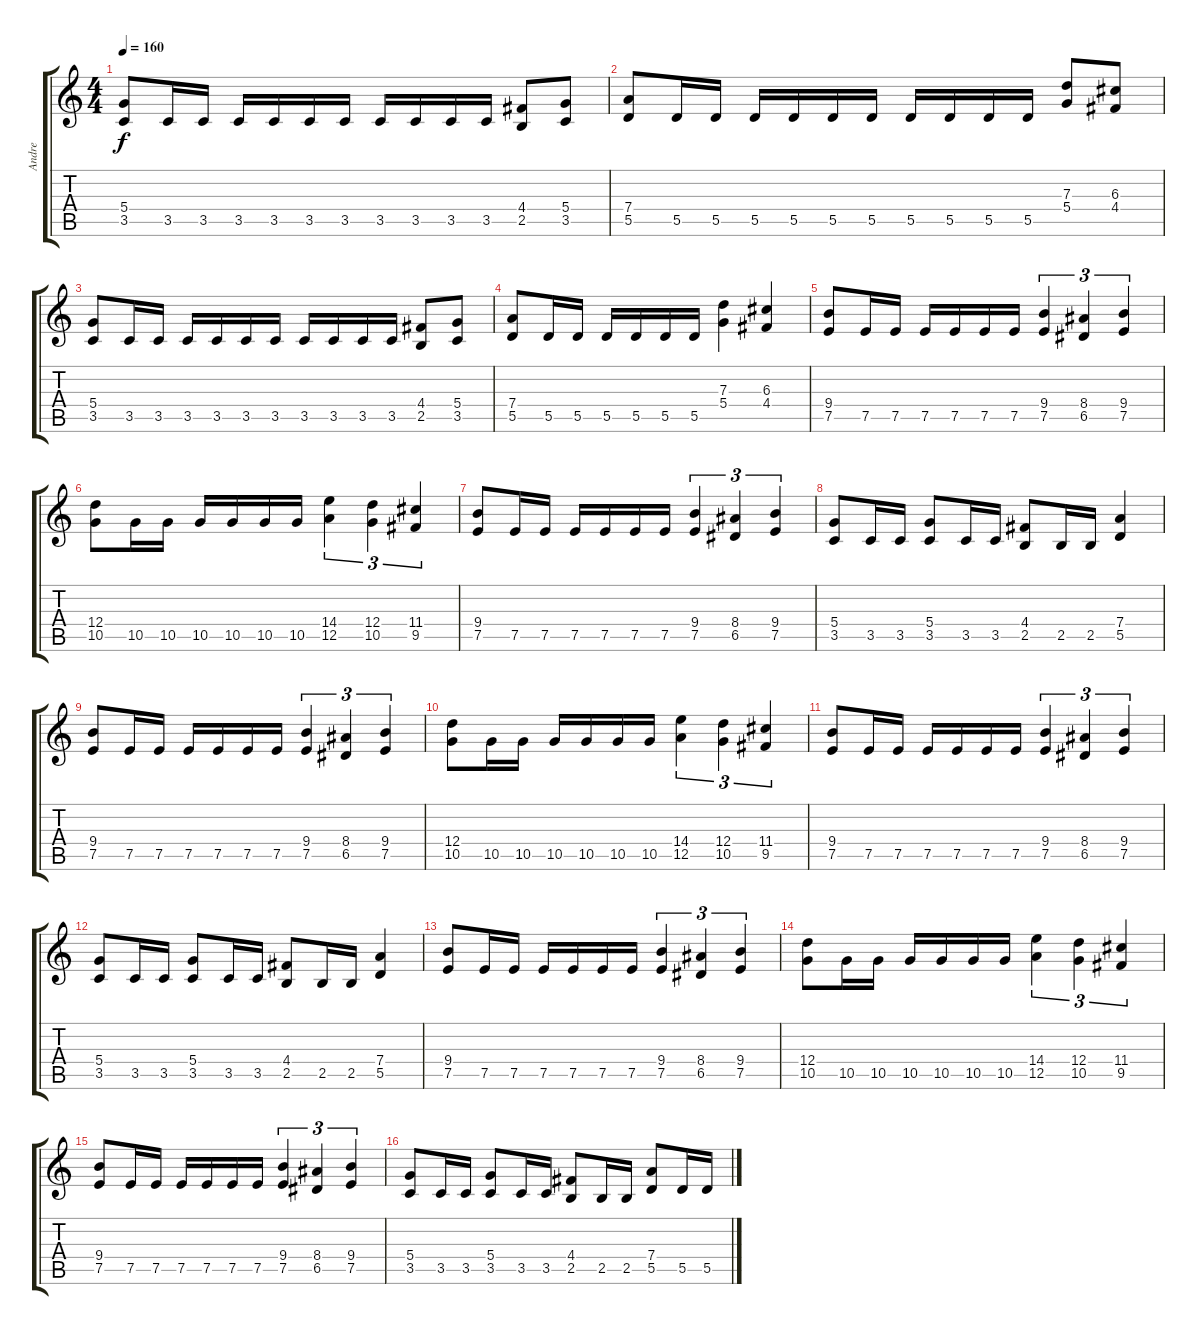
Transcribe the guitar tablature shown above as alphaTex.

\track ("Andre" "Andre") {instrument overdrivenguitar}
\staff {score tabs}
\tuning (E4 B3 G3 D3 A2 E2) {hide}
\ts (4 4)
\tempo 160
\clef g2
\ks c
(5.4 3.5).8{dy f} 3.5.16 3.5.16 3.5.16 3.5.16 3.5.16 3.5.16 3.5.16 3.5.16 3.5.16 3.5.16 (4.4 2.5).8 (5.4 3.5).8 |
(7.4 5.5).8 5.5.16 5.5.16 5.5.16 5.5.16 5.5.16 5.5.16 5.5.16 5.5.16 5.5.16 5.5.16 (7.3 5.4).8 (6.3 4.4).8 |
(5.4 3.5).8 3.5.16 3.5.16 3.5.16 3.5.16 3.5.16 3.5.16 3.5.16 3.5.16 3.5.16 3.5.16 (4.4 2.5).8 (5.4 3.5).8 |
(7.4 5.5).8 5.5.16 5.5.16 5.5.16 5.5.16 5.5.16 5.5.16 (7.3 5.4).4 (6.3 4.4).4 |
(9.4 7.5).8 7.5.16 7.5.16 7.5.16 7.5.16 7.5.16 7.5.16 (9.4 7.5).4{tu (3 2)} (8.4 6.5).4{tu (3 2)} (9.4 7.5).4{tu (3 2)} |
(12.4 10.5).8 10.5.16 10.5.16 10.5.16 10.5.16 10.5.16 10.5.16 (14.4 12.5).4{tu (3 2)} (12.4 10.5).4{tu (3 2)} (11.4 9.5).4{tu (3 2)} |
(9.4 7.5).8 7.5.16 7.5.16 7.5.16 7.5.16 7.5.16 7.5.16 (9.4 7.5).4{tu (3 2)} (8.4 6.5).4{tu (3 2)} (9.4 7.5).4{tu (3 2)} |
(5.4 3.5).8 3.5.16 3.5.16 (5.4 3.5).8 3.5.16 3.5.16 (4.4 2.5).8 2.5.16 2.5.16 (7.4 5.5).4 |
(9.4 7.5).8 7.5.16 7.5.16 7.5.16 7.5.16 7.5.16 7.5.16 (9.4 7.5).4{tu (3 2)} (8.4 6.5).4{tu (3 2)} (9.4 7.5).4{tu (3 2)} |
(12.4 10.5).8 10.5.16 10.5.16 10.5.16 10.5.16 10.5.16 10.5.16 (14.4 12.5).4{tu (3 2)} (12.4 10.5).4{tu (3 2)} (11.4 9.5).4{tu (3 2)} |
(9.4 7.5).8 7.5.16 7.5.16 7.5.16 7.5.16 7.5.16 7.5.16 (9.4 7.5).4{tu (3 2)} (8.4 6.5).4{tu (3 2)} (9.4 7.5).4{tu (3 2)} |
(5.4 3.5).8 3.5.16 3.5.16 (5.4 3.5).8 3.5.16 3.5.16 (4.4 2.5).8 2.5.16 2.5.16 (7.4 5.5).4 |
(9.4 7.5).8 7.5.16 7.5.16 7.5.16 7.5.16 7.5.16 7.5.16 (9.4 7.5).4{tu (3 2)} (8.4 6.5).4{tu (3 2)} (9.4 7.5).4{tu (3 2)} |
(12.4 10.5).8 10.5.16 10.5.16 10.5.16 10.5.16 10.5.16 10.5.16 (14.4 12.5).4{tu (3 2)} (12.4 10.5).4{tu (3 2)} (11.4 9.5).4{tu (3 2)} |
(9.4 7.5).8 7.5.16 7.5.16 7.5.16 7.5.16 7.5.16 7.5.16 (9.4 7.5).4{tu (3 2)} (8.4 6.5).4{tu (3 2)} (9.4 7.5).4{tu (3 2)} |
(5.4 3.5).8 3.5.16 3.5.16 (5.4 3.5).8 3.5.16 3.5.16 (4.4 2.5).8 2.5.16 2.5.16 (7.4 5.5).8 5.5.16 5.5.16
